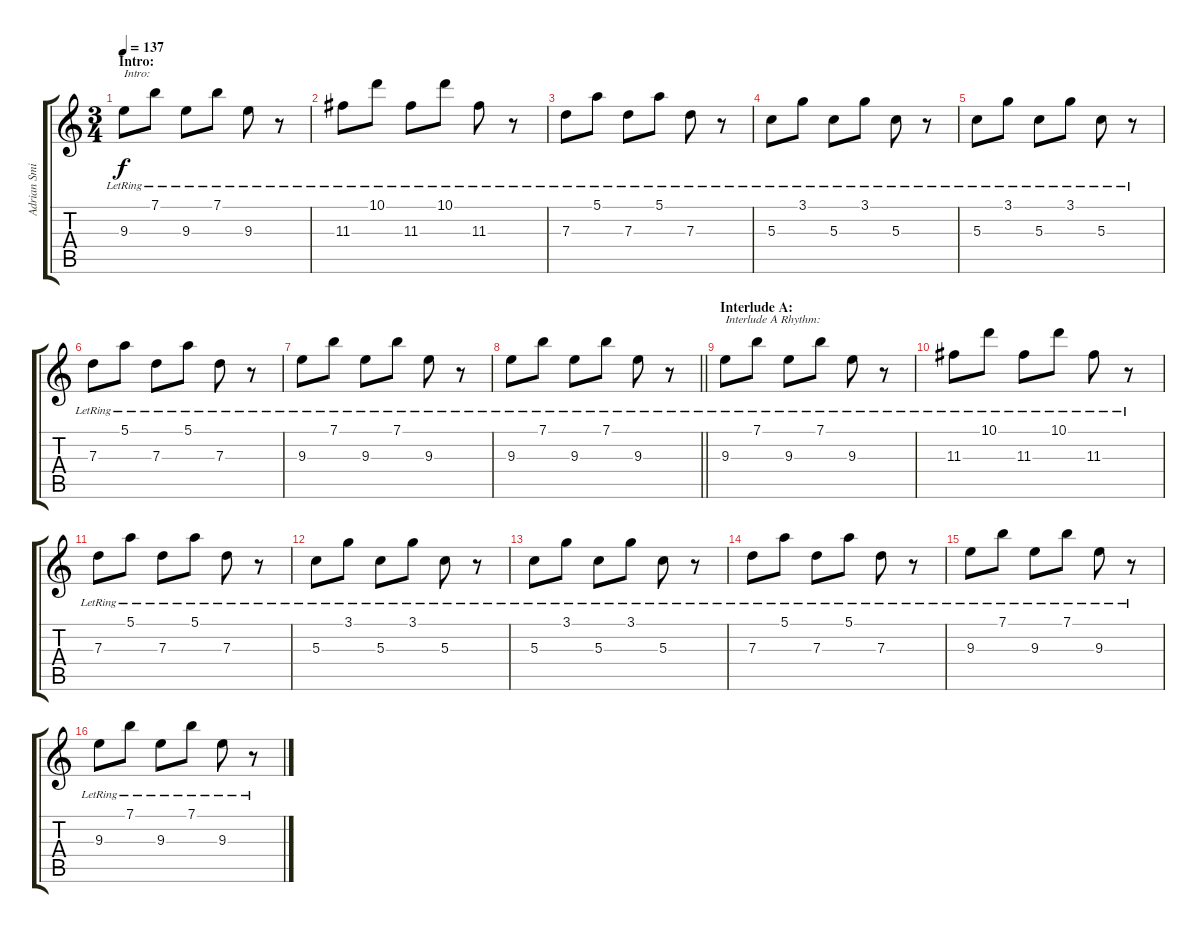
\track ("Adrian Smith" "Adrian Smi") {instrument distortionguitar}
\staff {score tabs}
\tuning (E4 B3 G3 D3 A2 E2) {hide}
\ts (3 4)
\section ("" "Intro:")
\tempo 137
\clef g2
\ks c
9.3{lr}.8{txt "Intro:" dy f instrument acousticguitarsteel} 7.1{lr}.8 9.3{lr}.8 7.1{lr}.8 9.3{lr}.8 r.8 |
11.3{lr}.8 10.1{lr}.8 11.3{lr}.8 10.1{lr}.8 11.3{lr}.8 r.8 |
7.3{lr}.8 5.1{lr}.8 7.3{lr}.8 5.1{lr}.8 7.3{lr}.8 r.8 |
5.3{lr}.8 3.1{lr}.8 5.3{lr}.8 3.1{lr}.8 5.3{lr}.8 r.8 |
5.3{lr}.8 3.1{lr}.8 5.3{lr}.8 3.1{lr}.8 5.3{lr}.8 r.8 |
7.3{lr}.8 5.1{lr}.8 7.3{lr}.8 5.1{lr}.8 7.3{lr}.8 r.8 |
9.3{lr}.8 7.1{lr}.8 9.3{lr}.8 7.1{lr}.8 9.3{lr}.8 r.8 |
\barLineRight lightlight
9.3{lr}.8 7.1{lr}.8 9.3{lr}.8 7.1{lr}.8 9.3{lr}.8 r.8 |
\section ("" "Interlude A:")
9.3{lr}.8{txt "Interlude A Rhythm:"} 7.1{lr}.8 9.3{lr}.8 7.1{lr}.8 9.3{lr}.8 r.8 |
11.3{lr}.8 10.1{lr}.8 11.3{lr}.8 10.1{lr}.8 11.3{lr}.8 r.8 |
7.3{lr}.8 5.1{lr}.8 7.3{lr}.8 5.1{lr}.8 7.3{lr}.8 r.8 |
5.3{lr}.8 3.1{lr}.8 5.3{lr}.8 3.1{lr}.8 5.3{lr}.8 r.8 |
5.3{lr}.8 3.1{lr}.8 5.3{lr}.8 3.1{lr}.8 5.3{lr}.8 r.8 |
7.3{lr}.8 5.1{lr}.8 7.3{lr}.8 5.1{lr}.8 7.3{lr}.8 r.8 |
9.3{lr}.8 7.1{lr}.8 9.3{lr}.8 7.1{lr}.8 9.3{lr}.8 r.8 |
9.3{lr}.8 7.1{lr}.8 9.3{lr}.8 7.1{lr}.8 9.3{lr}.8 r.8
